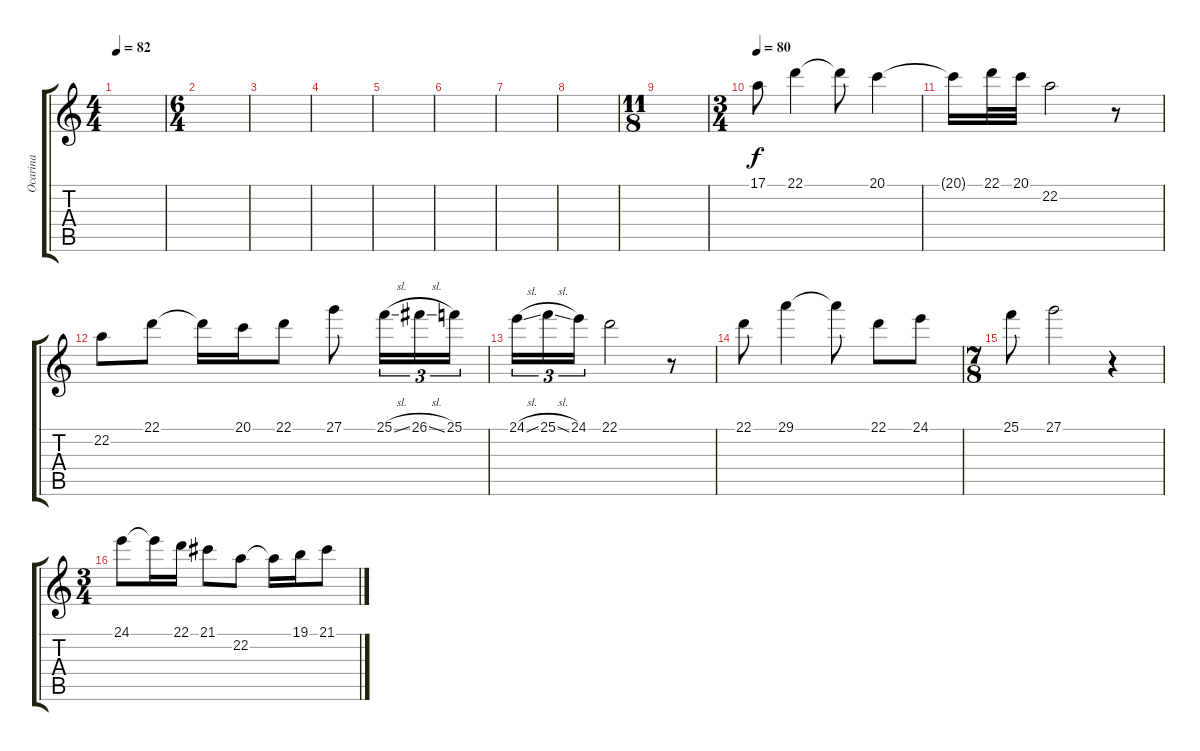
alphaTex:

\track ("Ocarina" "Ocarina") {instrument ocarina}
\staff {score tabs}
\tuning (E4 B3 G3 D3 A2 E2) {hide}
\ts (4 4)
\tempo 82
\clef g2
\ks c
|
\ts (6 4)
|
|
|
|
|
|
|
\ts (11 8)
|
\ts (3 4)
\tempo 80
17.1.8 22.1.4 22.1{t}.8 20.1.4 |
20.1{t}.16 22.1.32 20.1.32 22.2.2 r.8 |
22.2.8 22.1.8 22.1{t}.16 20.1.16 22.1.8 27.1.8 25.1{sl}.16{tu (3 2)} 26.1{sl}.16{tu (3 2)} 25.1.16{tu (3 2)} |
24.1{sl}.16{tu (3 2)} 25.1{sl}.16{tu (3 2)} 24.1.16{tu (3 2)} 22.1.2 r.8 |
22.1.8 29.1.4 29.1{t}.8 22.1.8 24.1.8 |
\ts (7 8)
25.1.8 27.1.2 r.4 |
\ts (3 4)
24.1.8 24.1{t}.16 22.1.16 21.1.8 22.2.8 22.2{t}.16 19.1.16 21.1.8
